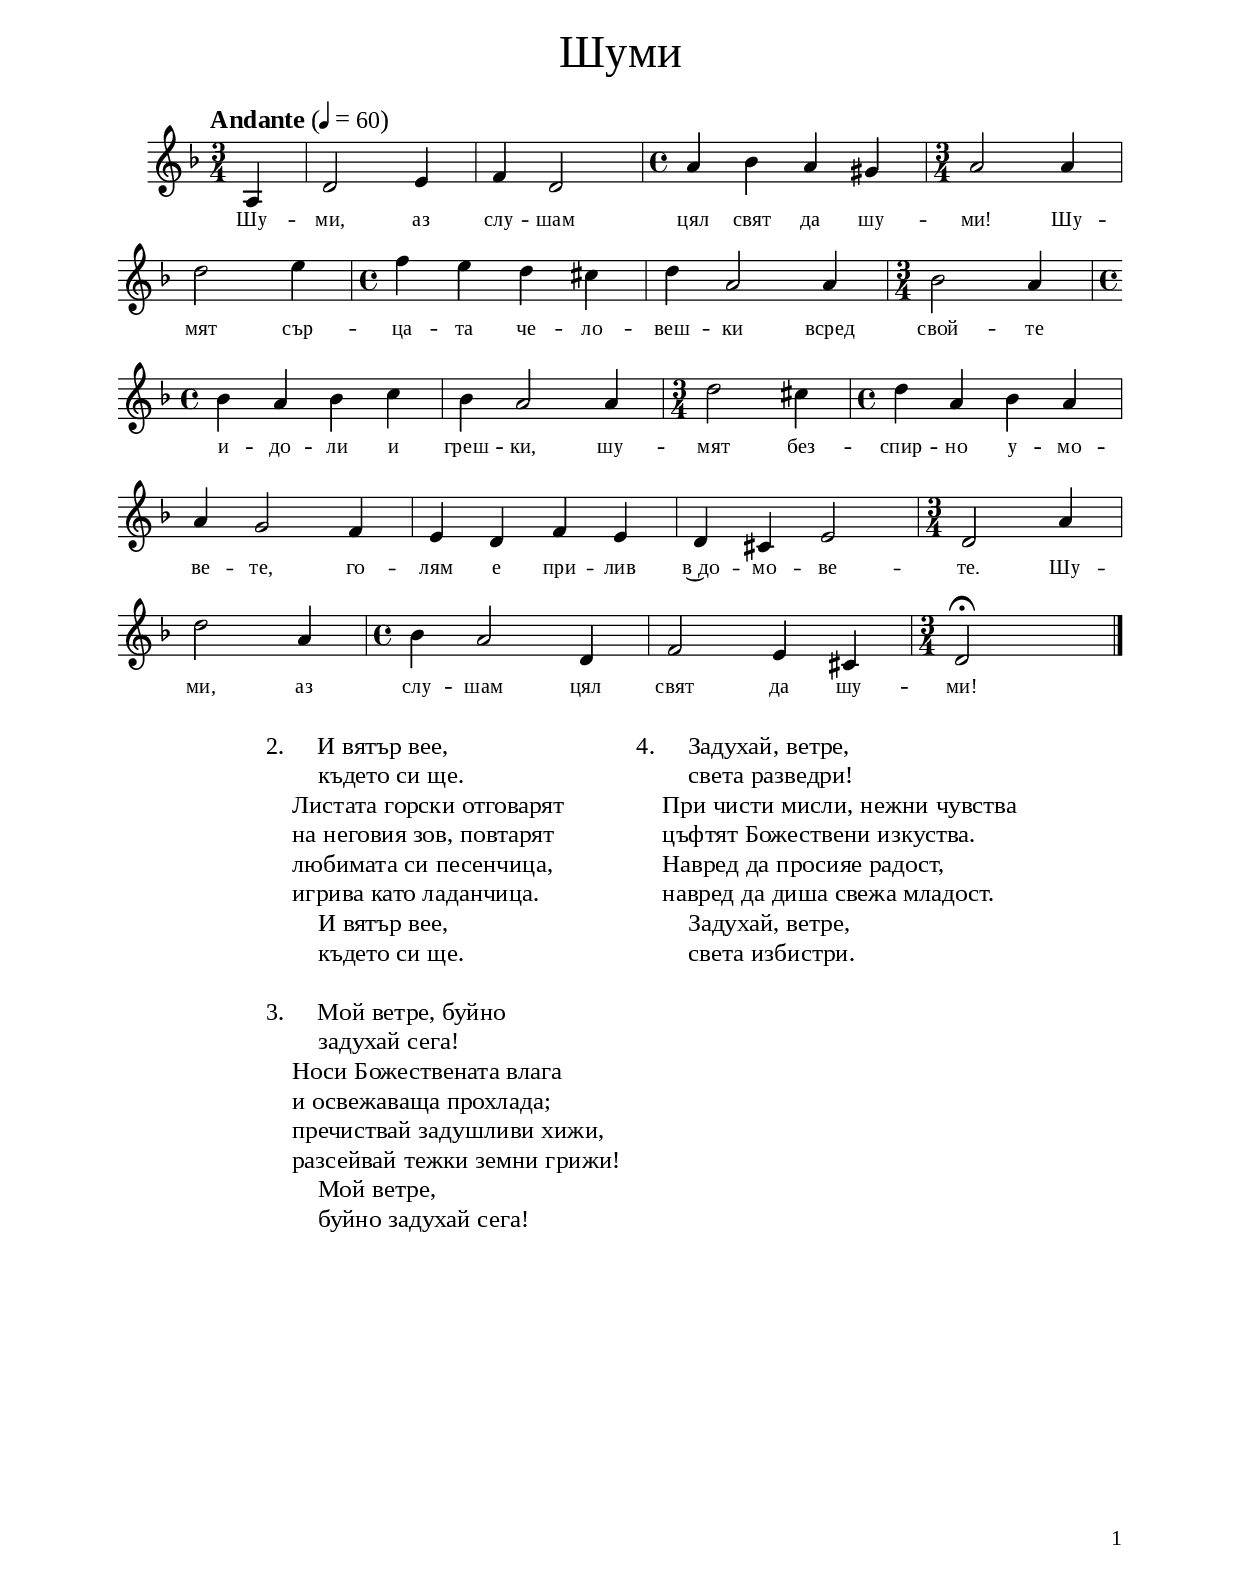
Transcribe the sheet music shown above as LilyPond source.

\version "2.24.3"

% include paper part and global functions
\include "include/globals.ily"

\bookpart {
  \label #'ref032
  \tocItem \markup "Шуми"
  \include "include/bookpart-paper.ily"
  \score {
    \include "include/score-layout.ily"

    \new Voice \absolute {
      \clef treble
      \key d \minor
      \time 3/4
      \tempoFunc "Andante" 4 "60"
      \partial 4
      \autoBeamOff

      a4 | d'2 e'4 | f'4 d'2 | \time 4/4  a'4 bes' a' gis' | \time 3/4  a'2 a'4 \break |
      d''2 e''4 | \time 4/4

      f''4 e'' d'' cis'' | d''4 \stemUp a'2 \stemNeutral

      a'4 | \time 3/4  bes'2 a'4 | \break

      \time 4/4  bes'4 a' bes' c'' | bes'4 a'2 a'4 | \time 3/4  d''2 cis''4 | \time 4/4  d''4 a' bes' a' \break |
      a'4 g'2 f'4 |  e'4 d' f' e' | d'4 cis' e'2 | \time 3/4  d'2 a'4 \break |
      d''2 a'4 | \time 4/4  bes'4 a'2 d'4 | f'2 e'4 cis' | \time 3/4  d'2 \fermata s4 | \bar "|." \break
    }

    \addlyrics {
      Шу -- ми,
      аз слу -- шам цял свят да шу -- ми! Шу -- мят
      сър -- ца -- та че -- ло --  веш -- ки всред
      свой -- те и -- до -- ли и греш -- ки, шу -- мят
      без -- спир -- но у -- мо -- ве -- те, го -- лям
      е при -- лив в~до -- мо -- ве -- те. Шу -- ми,
      аз слу -- шам цял свят да шу -- ми!
    }

    \header {
      title = \titleFunc #'ref_desc_4 "Шуми" "Šumi"
    }

    \midi{}

  } % score


    \markup \abs-fontsize #12 {
    \hspace #15
    \override #`(baseline-skip . ,bgCoupletBaselineSkip) % affects space between column lines
    \column {

      \line {   2.  "   "  И вятър вее, }

      \line {   "   "    "   "       където си ще.}

      \line {   "   "Листата горски отговарят}

      \line {   "   "на неговия зов, повтарят}

      \line {   "   "любимата си песенчица,}

      \line {   "   "игрива като ладанчица.}

      \line {  "   "    "   "И вятър вее, }

      \line {    "   "    "   "където си ще.}


      \line { " " }
      \line {   3. "   "  Мой ветре, буйно }

      \line {   "   "    "   "  задухай сега!}

      \line {   "   "Носи Божествената влага}

      \line {   "   "и освежаваща прохлада;}

      \line {   "   "пречиствай задушливи хижи,}

      \line {   "   "разсейвай тежки земни грижи!}

      \line {    "   "    "   "Мой ветре, }

      \line {    "   "    "   "буйно задухай сега!}

    }

    \hspace #1
    \override #`(baseline-skip . ,bgCoupletBaselineSkip)
    \column {
      \line {   4.  "   "        Задухай, ветре, }
      \line {   "   "    "   "         света разведри!}

      \line {   "   "При чисти мисли, нежни чувства}

      \line {   "   "цъфтят Божествени изкуства.}

      \line {   "   "Навред да просияе радост,}

      \line {   "   "навред да диша свежа младост.}

      \line {  "   "    "   " Задухай, ветре, }
      \line {   "   "    "   " света избистри.}

    }

  } % markup
} % bookpart

% Più mosso
%
